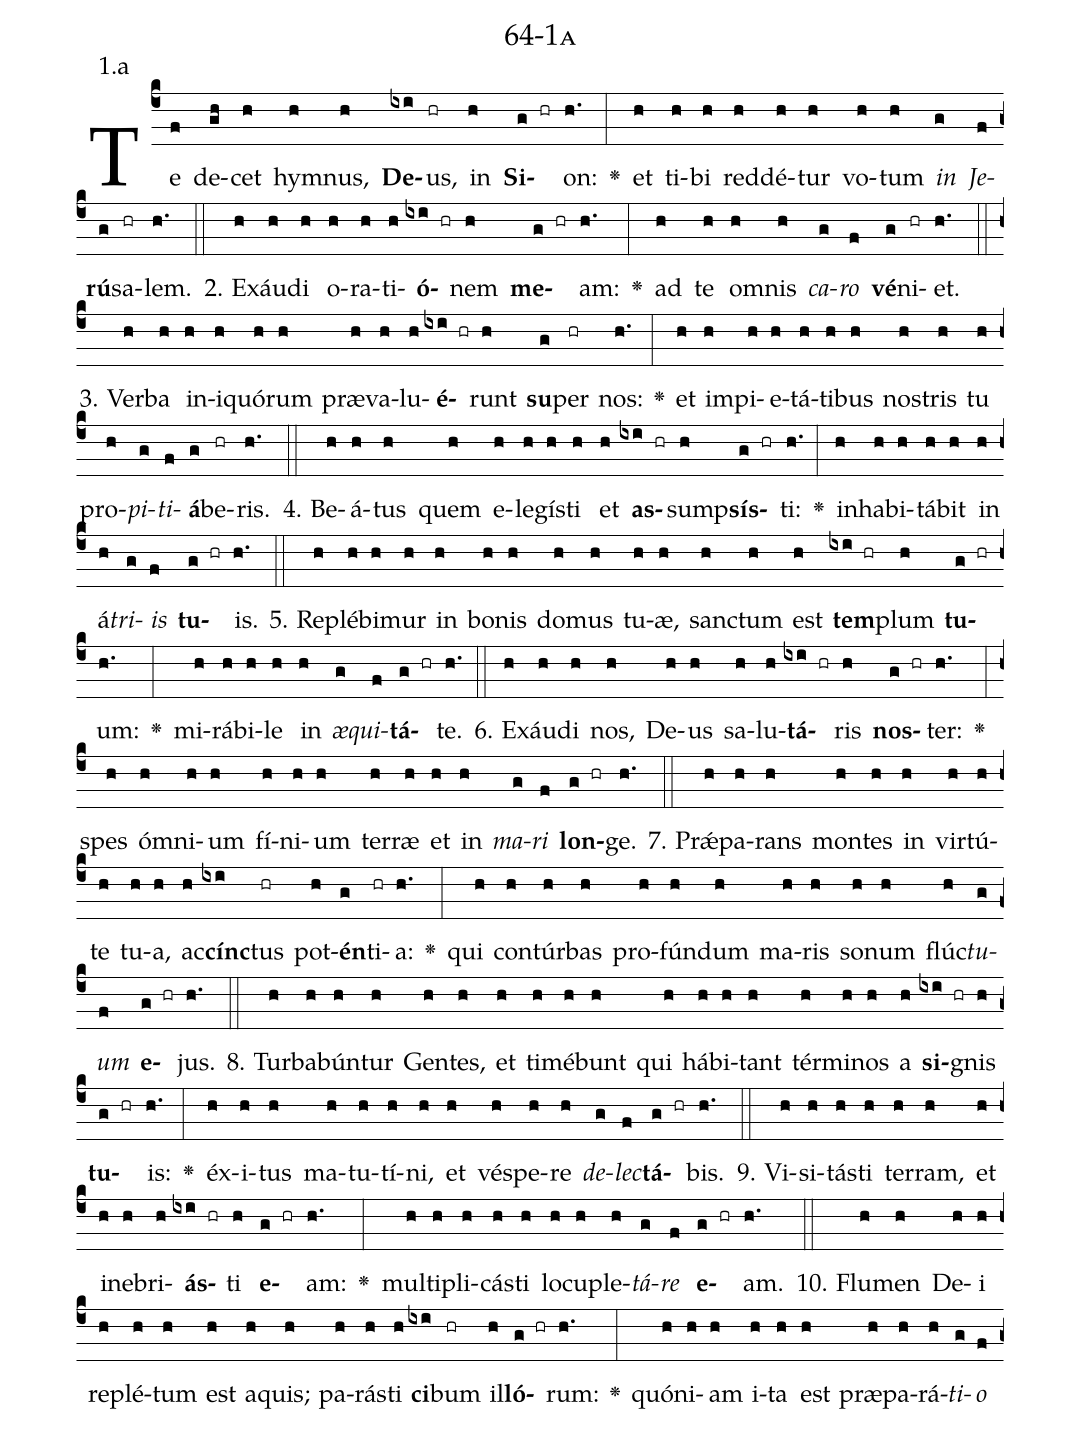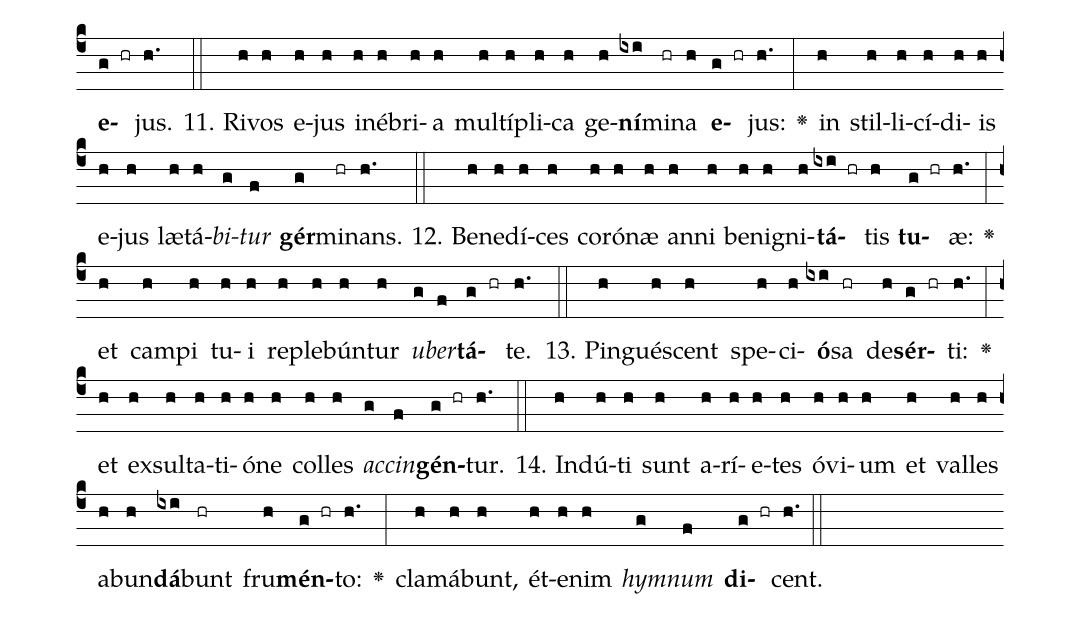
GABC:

name: 64-1a;
annotation: 1.a;
%%
(c4)Te(f) de(gh)cet(h) hym(h)nus,(h) <b>De</b>(ixi)us,(hr) in(h) <b>Si</b>(g hr)on:(h.) <v>\greheightstar</v>(:) et(h) ti(h)bi(h) red(h)dé(h)tur(h) vo(h)tum(h) <i>in</i>(g) <i>Je</i>(f)<b>rú</b>(g)sa(hr)lem.(h.) (::)
2. Ex(h)áu(h)di(h) o(h)ra(h)ti(h)<b>ó</b>(ixi hr)nem(h) <b>me</b>(g hr)am:(h.) <v>\greheightstar</v>(:) ad(h) te(h) om(h)nis(h) <i>ca</i>(g)<i>ro</i>(f) <b>vé</b>(g)ni(hr)et.(h.) (::)
3. Ver(h)ba(h) in(h)i(h)quó(h)rum(h) præ(h)va(h)lu(h)<b>é</b>(ixi hr)runt(h) <b>su</b>(g)per(hr) nos:(h.) <v>\greheightstar</v>(:) et(h) im(h)pi(h)e(h)tá(h)ti(h)bus(h) nos(h)tris(h) tu(h) pro(h)<i>pi</i>(g)<i>ti</i>(f)<b>á</b>(g)be(hr)ris.(h.) (::)
4. Be(h)á(h)tus(h) quem(h) e(h)le(h)gís(h)ti(h) et(h) <b>as</b>(ixi hr)sump(h)<b>sís</b>(g hr)ti:(h.) <v>\greheightstar</v>(:) in(h)ha(h)bi(h)tá(h)bit(h) in(h) á(h)<i>tri</i>(g)<i>is</i>(f) <b>tu</b>(g hr)is.(h.) (::)
5. Re(h)plé(h)bi(h)mur(h) in(h) bo(h)nis(h) do(h)mus(h) tu(h)æ,(h) sanc(h)tum(h) est(h) <b>tem</b>(ixi hr)plum(h) <b>tu</b>(g hr)um:(h.) <v>\greheightstar</v>(:) mi(h)rá(h)bi(h)le(h) in(h) <i>æ</i>(g)<i>qui</i>(f)<b>tá</b>(g hr)te.(h.) (::)
6. Ex(h)áu(h)di(h) nos,(h) De(h)us(h) sa(h)lu(h)<b>tá</b>(ixi hr)ris(h) <b>nos</b>(g hr)ter:(h.) <v>\greheightstar</v>(:) spes(h) óm(h)ni(h)um(h) fí(h)ni(h)um(h) ter(h)ræ(h) et(h) in(h) <i>ma</i>(g)<i>ri</i>(f) <b>lon</b>(g hr)ge.(h.) (::)
7. Prǽ(h)pa(h)rans(h) mon(h)tes(h) in(h) vir(h)tú(h)te(h) tu(h)a,(h) ac(h)<b>cínc</b>(ixi)tus(hr) pot(h)<b>én</b>(g)ti(hr)a:(h.) <v>\greheightstar</v>(:) qui(h) con(h)túr(h)bas(h) pro(h)fún(h)dum(h) ma(h)ris(h) so(h)num(h) flúc(h)<i>tu</i>(g)<i>um</i>(f) <b>e</b>(g hr)jus.(h.) (::)
8. Tur(h)ba(h)bún(h)tur(h) Gen(h)tes,(h) et(h) ti(h)mé(h)bunt(h) qui(h) há(h)bi(h)tant(h) tér(h)mi(h)nos(h) a(h) <b>si</b>(ixi hr)gnis(h) <b>tu</b>(g hr)is:(h.) <v>\greheightstar</v>(:) éx(h)i(h)tus(h) ma(h)tu(h)tí(h)ni,(h) et(h) vés(h)pe(h)re(h) <i>de</i>(g)<i>lec</i>(f)<b>tá</b>(g hr)bis.(h.) (::)
9. Vi(h)si(h)tás(h)ti(h) ter(h)ram,(h) et(h) in(h)e(h)bri(h)<b>ás</b>(ixi hr)ti(h) <b>e</b>(g hr)am:(h.) <v>\greheightstar</v>(:) mul(h)ti(h)pli(h)cás(h)ti(h) lo(h)cu(h)ple(h)<i>tá</i>(g)<i>re</i>(f) <b>e</b>(g hr)am.(h.) (::)
10. Flu(h)men(h) De(h)i(h) re(h)plé(h)tum(h) est(h) a(h)quis;(h) pa(h)rás(h)ti(h) <b>ci</b>(ixi)bum(hr) il(h)<b>ló</b>(g hr)rum:(h.) <v>\greheightstar</v>(:) quón(h)i(h)am(h) i(h)ta(h) est(h) præ(h)pa(h)rá(h)<i>ti</i>(g)<i>o</i>(f) <b>e</b>(g hr)jus.(h.) (::)
11. Ri(h)vos(h) e(h)jus(h) in(h)é(h)bri(h)a(h) mul(h)tí(h)pli(h)ca(h) ge(h)<b>ní</b>(ixi)mi(hr)na(h) <b>e</b>(g hr)jus:(h.) <v>\greheightstar</v>(:) in(h) stil(h)li(h)cí(h)di(h)is(h) e(h)jus(h) læ(h)tá(h)<i>bi</i>(g)<i>tur</i>(f) <b>gér</b>(g)mi(hr)nans.(h.) (::)
12. Be(h)ne(h)dí(h)ces(h) co(h)ró(h)næ(h) an(h)ni(h) be(h)ni(h)gni(h)<b>tá</b>(ixi hr)tis(h) <b>tu</b>(g hr)æ:(h.) <v>\greheightstar</v>(:) et(h) cam(h)pi(h) tu(h)i(h) re(h)ple(h)bún(h)tur(h) <i>u</i>(g)<i>ber</i>(f)<b>tá</b>(g hr)te.(h.) (::)
13. Pin(h)gué(h)scent(h) spe(h)ci(h)<b>ó</b>(ixi)sa(hr) de(h)<b>sér</b>(g hr)ti:(h.) <v>\greheightstar</v>(:) et(h) ex(h)sul(h)ta(h)ti(h)ó(h)ne(h) col(h)les(h) <i>ac</i>(g)<i>cin</i>(f)<b>gén</b>(g hr)tur.(h.) (::)
14. Ind(h)ú(h)ti(h) sunt(h) a(h)rí(h)e(h)tes(h) ó(h)vi(h)um(h) et(h) val(h)les(h) ab(h)un(h)<b>dá</b>(ixi)bunt(hr) fru(h)<b>mén</b>(g hr)to:(h.) <v>\greheightstar</v>(:) cla(h)má(h)bunt,(h) ét(h)e(h)nim(h) <i>hym</i>(g)<i>num</i>(f) <b>di</b>(g hr)cent.(h.) (::)
